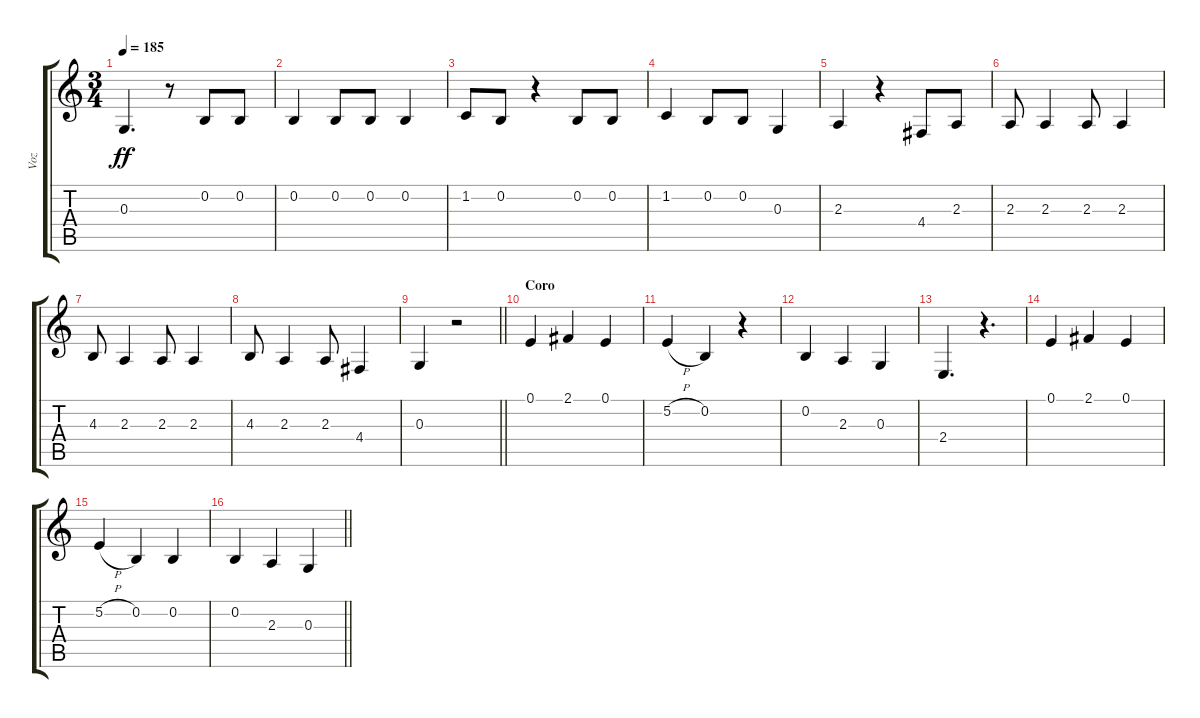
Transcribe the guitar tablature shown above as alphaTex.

\track ("Voz" "Voz") {instrument flute}
\staff {score tabs}
\tuning (E4 B3 G3 D3 A2 E2) {hide}
\ts (3 4)
\tempo 185
\clef g2
\ks c
0.3.4{d dy ff} r.8 0.2.8 0.2.8 |
0.2.4 0.2.8 0.2.8 0.2.4 |
1.2.8 0.2.8 r.4 0.2.8 0.2.8 |
1.2.4 0.2.8 0.2.8 0.3.4 |
2.3.4 r.4 4.4.8 2.3.8 |
2.3.8 2.3.4 2.3.8 2.3.4 |
4.3.8 2.3.4 2.3.8 2.3.4 |
4.3.8 2.3.4 2.3.8 4.4.4 |
\barLineRight lightlight
0.3.4 r.2 |
\section ("" "Coro")
0.1.4 2.1.4 0.1.4 |
5.2{h}.4 0.2.4 r.4 |
0.2.4 2.3.4 0.3.4 |
2.4.4{d} r.4{d} |
0.1.4 2.1.4 0.1.4 |
5.2{h}.4 0.2.4 0.2.4 |
\barLineRight lightlight
0.2.4 2.3.4 0.3.4
